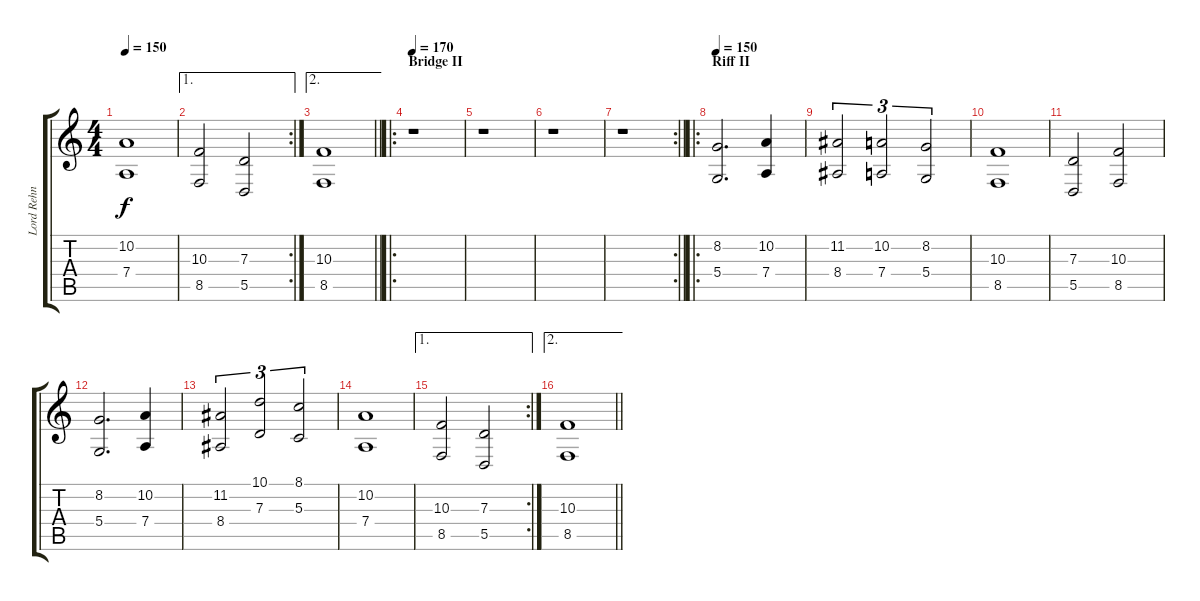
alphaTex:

\track ("Lord Rehn" "Lord Rehn") {instrument frenchhorn}
\staff {score tabs}
\tuning (E4 B3 G3 D3 A2 E2) {hide}
\ts (4 4)
\tempo 150
\clef g2
\ks c
(10.2 7.4).1{dy f} |
\ae 1
\rc 2
(10.3 8.5).2 (7.3 5.5).2 |
\ae 2
\barLineRight lightlight
(10.3 8.5).1 |
\ro
\section ("" "Bridge II")
\tempo 170
r.1 |
r.1 |
r.1 |
\rc 2
\barLineRight lightlight
r.1 |
\ro
\section ("" "Riff II")
\tempo 150
(8.2 5.4).2{d} (10.2 7.4).4 |
(11.2 8.4).2{tu (3 2)} (10.2 7.4).2{tu (3 2)} (8.2 5.4).2{tu (3 2)} |
(10.3 8.5).1 |
(7.3 5.5).2 (10.3 8.5).2 |
(8.2 5.4).2{d} (10.2 7.4).4 |
(11.2 8.4).2{tu (3 2)} (10.1 7.3).2{tu (3 2)} (8.1 5.3).2{tu (3 2)} |
(10.2 7.4).1 |
\ae 1
\rc 2
(10.3 8.5).2 (7.3 5.5).2 |
\ae 2
\barLineRight lightlight
(10.3 8.5).1
